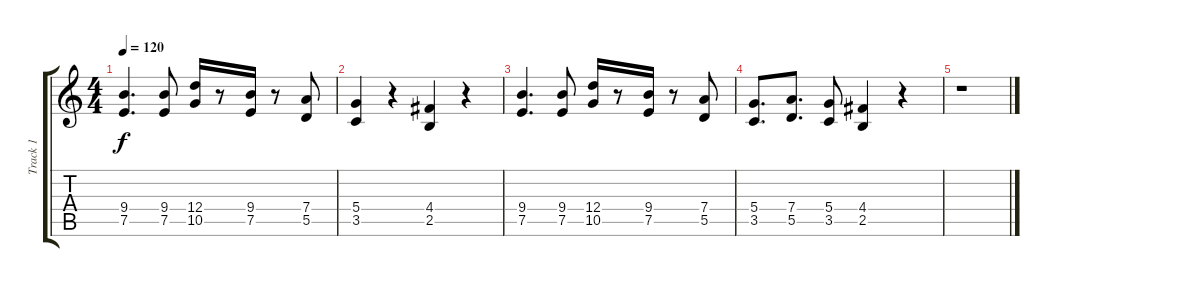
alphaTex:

\track ("Track 1" "Track 1") {instrument electricguitarmuted}
\staff {score tabs}
\tuning (E4 B3 G3 D3 A2 E2) {hide}
\ts (4 4)
\tempo 120
\clef g2
\ks c
(9.4 7.5).4{d dy f instrument electricguitarmuted} (9.4 7.5).8 (12.4 10.5).16 r.8 (9.4 7.5).16 r.8 (7.4 5.5).8 |
(5.4 3.5).4 r.4 (4.4 2.5).4 r.4 |
(9.4 7.5).4{d} (9.4 7.5).8 (12.4 10.5).16 r.8 (9.4 7.5).16 r.8 (7.4 5.5).8 |
(5.4 3.5).8{d} (7.4 5.5).8{d} (5.4 3.5).8 (4.4 2.5).4 r.4 |
r.1
